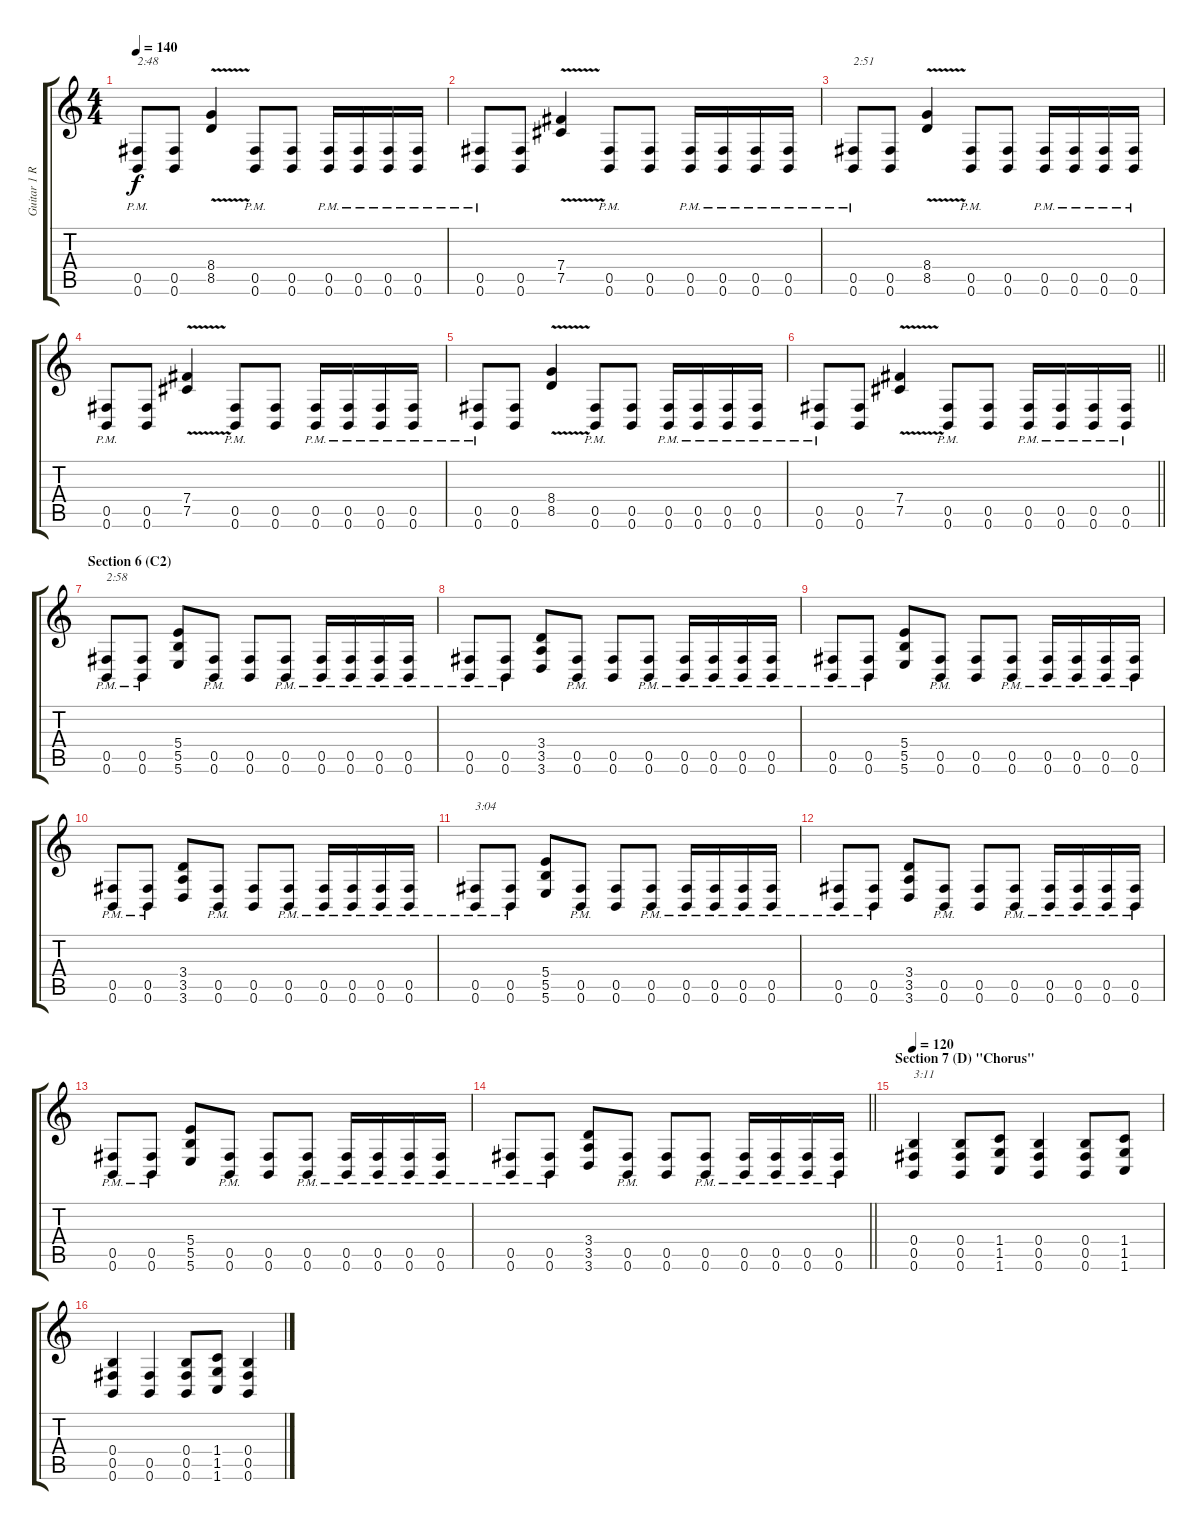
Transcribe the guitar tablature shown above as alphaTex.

\track ("Guitar 1 Rhythm" "Guitar 1 R") {instrument overdrivenguitar}
\staff {score tabs}
\tuning (E4 B3 E3 B2 Gb2 B1) {hide}
\ts (4 4)
\tempo 140
\clef g2
\ks c
(0.5{pm} 0.6).8{txt "2:48" dy f} (0.5 0.6).8 (8.4 8.5{v}).4 (0.5{pm} 0.6).8 (0.5 0.6).8 (0.5{pm} 0.6).16 (0.5{pm} 0.6).16 (0.5{pm} 0.6).16 (0.5{pm} 0.6).16 |
(0.5{pm} 0.6).8 (0.5 0.6).8 (7.4 7.5{v}).4 (0.5{pm} 0.6).8 (0.5 0.6).8 (0.5{pm} 0.6).16 (0.5{pm} 0.6).16 (0.5{pm} 0.6).16 (0.5{pm} 0.6).16 |
(0.5{pm} 0.6).8{txt "2:51"} (0.5 0.6).8 (8.4 8.5{v}).4 (0.5{pm} 0.6).8 (0.5 0.6).8 (0.5{pm} 0.6).16 (0.5{pm} 0.6).16 (0.5{pm} 0.6).16 (0.5{pm} 0.6).16 |
(0.5{pm} 0.6).8 (0.5 0.6).8 (7.4 7.5{v}).4 (0.5{pm} 0.6).8 (0.5 0.6).8 (0.5{pm} 0.6).16 (0.5{pm} 0.6).16 (0.5{pm} 0.6).16 (0.5{pm} 0.6).16 |
(0.5{pm} 0.6).8 (0.5 0.6).8 (8.4 8.5{v}).4 (0.5{pm} 0.6).8 (0.5 0.6).8 (0.5{pm} 0.6).16 (0.5{pm} 0.6).16 (0.5{pm} 0.6).16 (0.5{pm} 0.6).16 |
\barLineRight lightlight
(0.5{pm} 0.6).8 (0.5 0.6).8 (7.4 7.5{v}).4 (0.5{pm} 0.6).8 (0.5 0.6).8 (0.5{pm} 0.6).16 (0.5{pm} 0.6).16 (0.5{pm} 0.6).16 (0.5{pm} 0.6).16 |
\section ("" "Section 6 (C2)")
(0.5{pm} 0.6).8{txt "2:58"} (0.5{pm} 0.6).8 (5.4 5.5 5.6).8 (0.5{pm} 0.6).8 (0.5 0.6).8 (0.5{pm} 0.6).8 (0.5{pm} 0.6).16 (0.5{pm} 0.6).16 (0.5{pm} 0.6).16 (0.5{pm} 0.6).16 |
(0.5{pm} 0.6).8 (0.5{pm} 0.6).8 (3.4 3.5 3.6).8 (0.5{pm} 0.6).8 (0.5 0.6).8 (0.5{pm} 0.6).8 (0.5{pm} 0.6).16 (0.5{pm} 0.6).16 (0.5{pm} 0.6).16 (0.5{pm} 0.6).16 |
(0.5{pm} 0.6).8 (0.5{pm} 0.6).8 (5.4 5.5 5.6).8 (0.5{pm} 0.6).8 (0.5 0.6).8 (0.5{pm} 0.6).8 (0.5{pm} 0.6).16 (0.5{pm} 0.6).16 (0.5{pm} 0.6).16 (0.5{pm} 0.6).16 |
(0.5{pm} 0.6).8 (0.5{pm} 0.6).8 (3.4 3.5 3.6).8 (0.5{pm} 0.6).8 (0.5 0.6).8 (0.5{pm} 0.6).8 (0.5{pm} 0.6).16 (0.5{pm} 0.6).16 (0.5{pm} 0.6).16 (0.5{pm} 0.6).16 |
(0.5{pm} 0.6).8{txt "3:04"} (0.5{pm} 0.6).8 (5.4 5.5 5.6).8 (0.5{pm} 0.6).8 (0.5 0.6).8 (0.5{pm} 0.6).8 (0.5{pm} 0.6).16 (0.5{pm} 0.6).16 (0.5{pm} 0.6).16 (0.5{pm} 0.6).16 |
(0.5{pm} 0.6).8 (0.5{pm} 0.6).8 (3.4 3.5 3.6).8 (0.5{pm} 0.6).8 (0.5 0.6).8 (0.5{pm} 0.6).8 (0.5{pm} 0.6).16 (0.5{pm} 0.6).16 (0.5{pm} 0.6).16 (0.5{pm} 0.6).16 |
(0.5{pm} 0.6).8 (0.5{pm} 0.6).8 (5.4 5.5 5.6).8 (0.5{pm} 0.6).8 (0.5 0.6).8 (0.5{pm} 0.6).8 (0.5{pm} 0.6).16 (0.5{pm} 0.6).16 (0.5{pm} 0.6).16 (0.5{pm} 0.6).16 |
\barLineRight lightlight
(0.5{pm} 0.6).8 (0.5{pm} 0.6).8 (3.4 3.5 3.6).8 (0.5{pm} 0.6).8 (0.5 0.6).8 (0.5{pm} 0.6).8 (0.5{pm} 0.6).16 (0.5{pm} 0.6).16 (0.5{pm} 0.6).16 (0.5{pm} 0.6).16 |
\section ("" "Section 7 (D) \"Chorus\"")
\tempo 116
\tempo 120
(0.4 0.5 0.6).4{txt "3:11"} (0.4 0.5 0.6).8 (1.4 1.5 1.6).8 (0.4 0.5 0.6).4 (0.4 0.5 0.6).8 (1.4 1.5 1.6).8 |
(0.4 0.5 0.6).4 (0.5 0.6).4 (0.4 0.5 0.6).8 (1.4 1.5 1.6).8 (0.4 0.5 0.6).4
